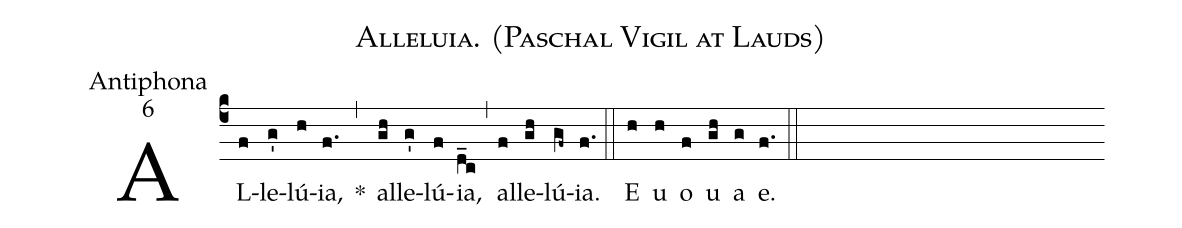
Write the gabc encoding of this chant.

name:Alleluia. (Paschal Vigil at Lauds);
office-part:Antiphona;
mode:6;
%%
(c4) AL(f)le(g')lú(h){ia},(f.) *(,) al(gh)le(g')lú(f){ia},(d_c) (,) al(f)le(gh)lú(gf~){ia}.(f.) (::) <eu>E(h) u(h) o(f) u(gh) a(g) e.</eu>(f.) (::)
